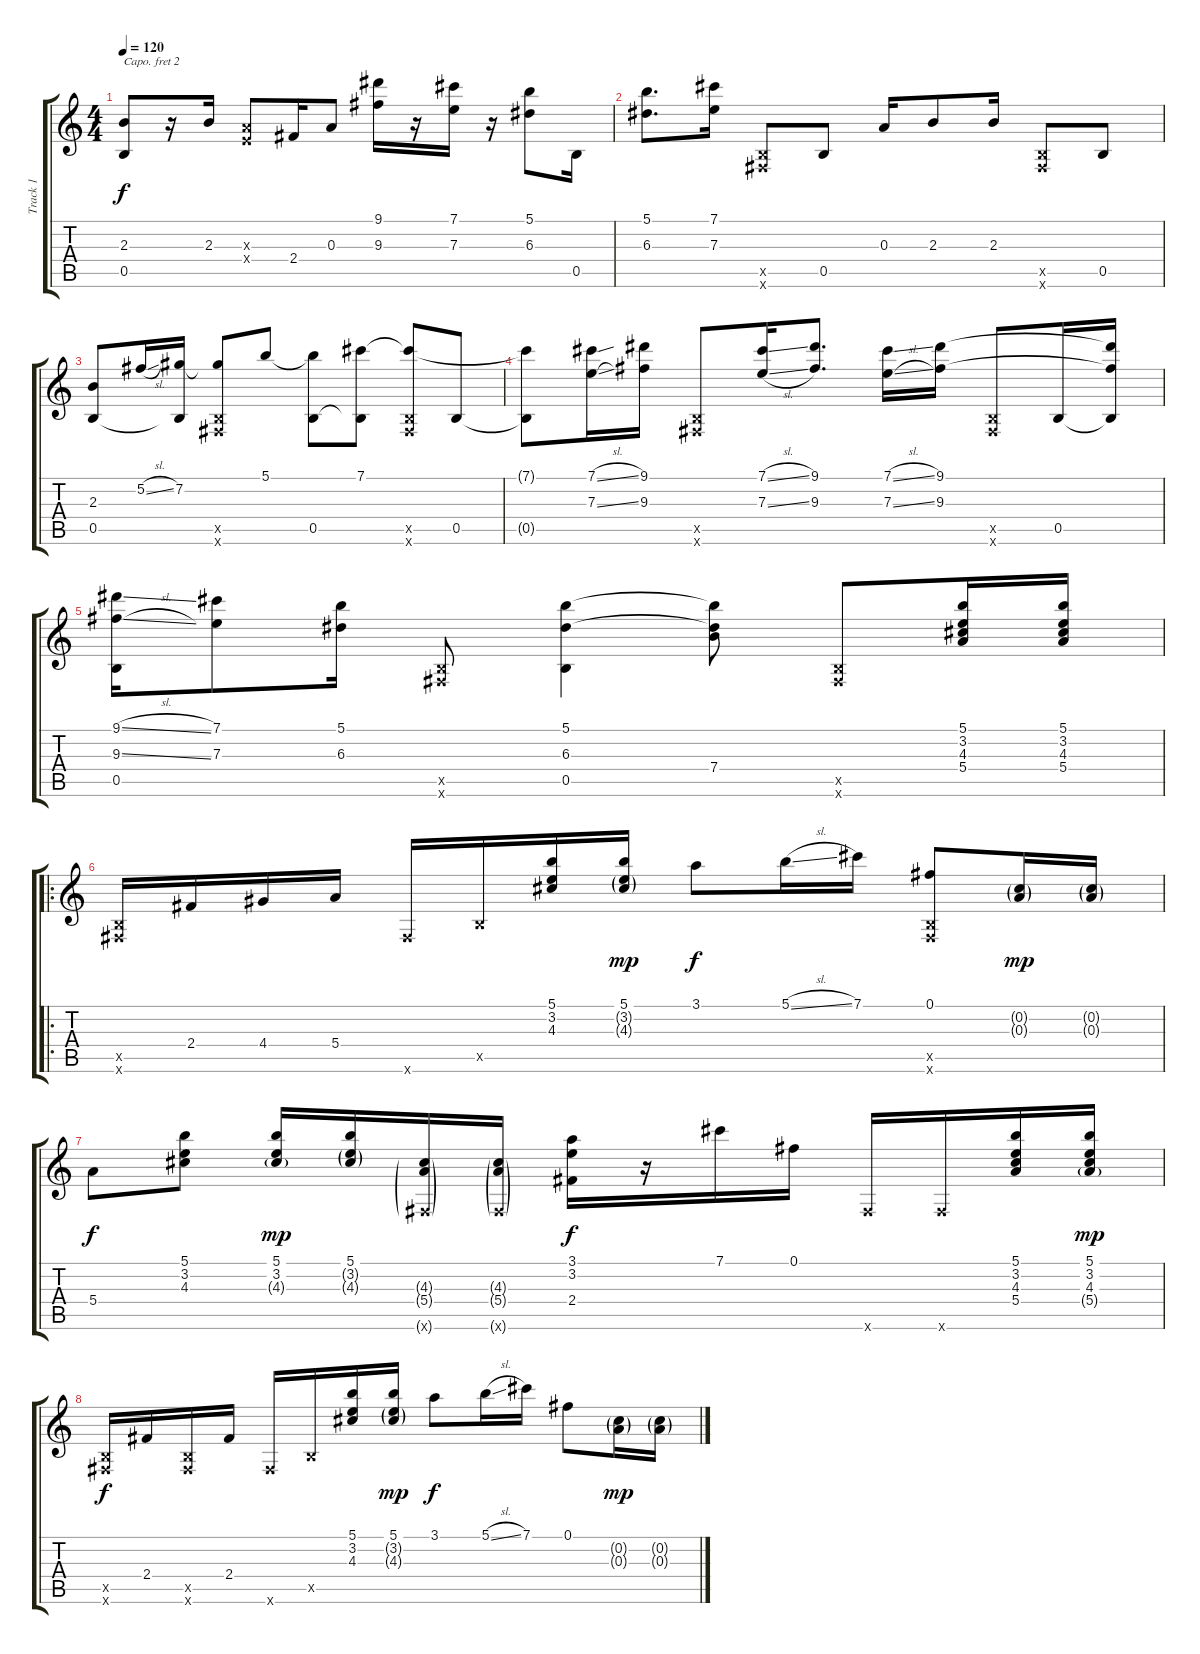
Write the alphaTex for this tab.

\track ("Track 1" "Track 1") {instrument acousticguitarsteel}
\staff {score tabs}
\capo 2
\tuning (E4 B3 G3 D3 A2 E2) {hide}
\ts (4 4)
\tempo 120
\clef g2
\ks c
(2.3 0.5).8{dy f} r.16 2.3.16 (0.3{x} 0.4{x}).8 2.4.16 0.3.8 (9.1 9.3).16 r.16 (7.1 7.3).16 r.16 (5.1 6.3).8 0.5.16 |
(5.1 6.3).8{d} (7.1 7.3).16 (0.5{x} 0.6{x}).8 0.5.8 0.3.16 2.3.8 2.3.16 (0.5{x} 0.6{x}).8 0.5.8 |
(2.3 0.5).8 5.2{sl}.16 (7.2 0.5{t}).16 (7.2{t} 0.5{x} 0.6{x}).8 5.1.8 (5.1{t} 0.5).8 (7.1 0.5{t}).8 (7.1{t} 0.5{x} 0.6{x}).8 0.5.8 |
(7.1{t} 0.5{t}).8 (7.1{sl} 7.3{sl}).16 (9.1 9.3).16 (0.5{x} 0.6{x}).8 (7.1{sl} 7.3{sl}).16 (9.1 9.3).8{d} (7.1{sl} 7.3{sl}).16 (9.1 9.3).16 (0.5{x} 0.6{x}).8 0.5.16 (9.1{t} 9.3{t} 0.5{t}).16 |
(9.1{sl} 9.3{sl} 0.5).16 (7.1 7.3).8 (5.1 6.3).16 (0.5{x} 0.6{x}).8 (5.1 6.3 0.5).4 (5.1{t} 6.3{t} 7.4).8 (0.5{x} 0.6{x}).8 (5.1 3.2 4.3 5.4).16 (5.1 3.2 4.3 5.4).16 |
\ro
(0.5{x} 0.6{x}).16 2.4.16 4.4.16 5.4.16 0.6{x}.16 0.5{x}.16 (5.1 3.2 4.3).16 (5.1 3.2{g} 4.3{g}).16{dy mp} 3.1.8{dy f} 5.1{sl}.16 7.1.16 (0.1 0.5{x} 0.6{x}).8 (0.2{g} 0.3{g}).16{dy mp} (0.2{g} 0.3{g}).16 |
5.4.8{dy f} (5.1 3.2 4.3).8 (5.1 3.2 4.3{g}).16{dy mp} (5.1 3.2{g} 4.3{g}).16 (4.3{g} 5.4{g} 0.6{g x}).16 (4.3{g} 5.4{g} 0.6{g x}).16 (3.1 3.2 2.4).16{dy f} r.16 7.1.16 0.1.16 0.6{x}.16 0.6{x}.16 (5.1 3.2 4.3 5.4).16 (5.1 3.2 4.3 5.4{g}).16{dy mp} |
(0.5{x} 0.6{x}).16{dy f} 2.4.16 (0.5{x} 0.6{x}).16 2.4.16 0.6{x}.16 0.5{x}.16 (5.1 3.2 4.3).16 (5.1 3.2{g} 4.3{g}).16{dy mp} 3.1.8{dy f} 5.1{sl}.16 7.1.16 0.1.8 (0.2{g} 0.3{g}).16{dy mp} (0.2{g} 0.3{g}).16
